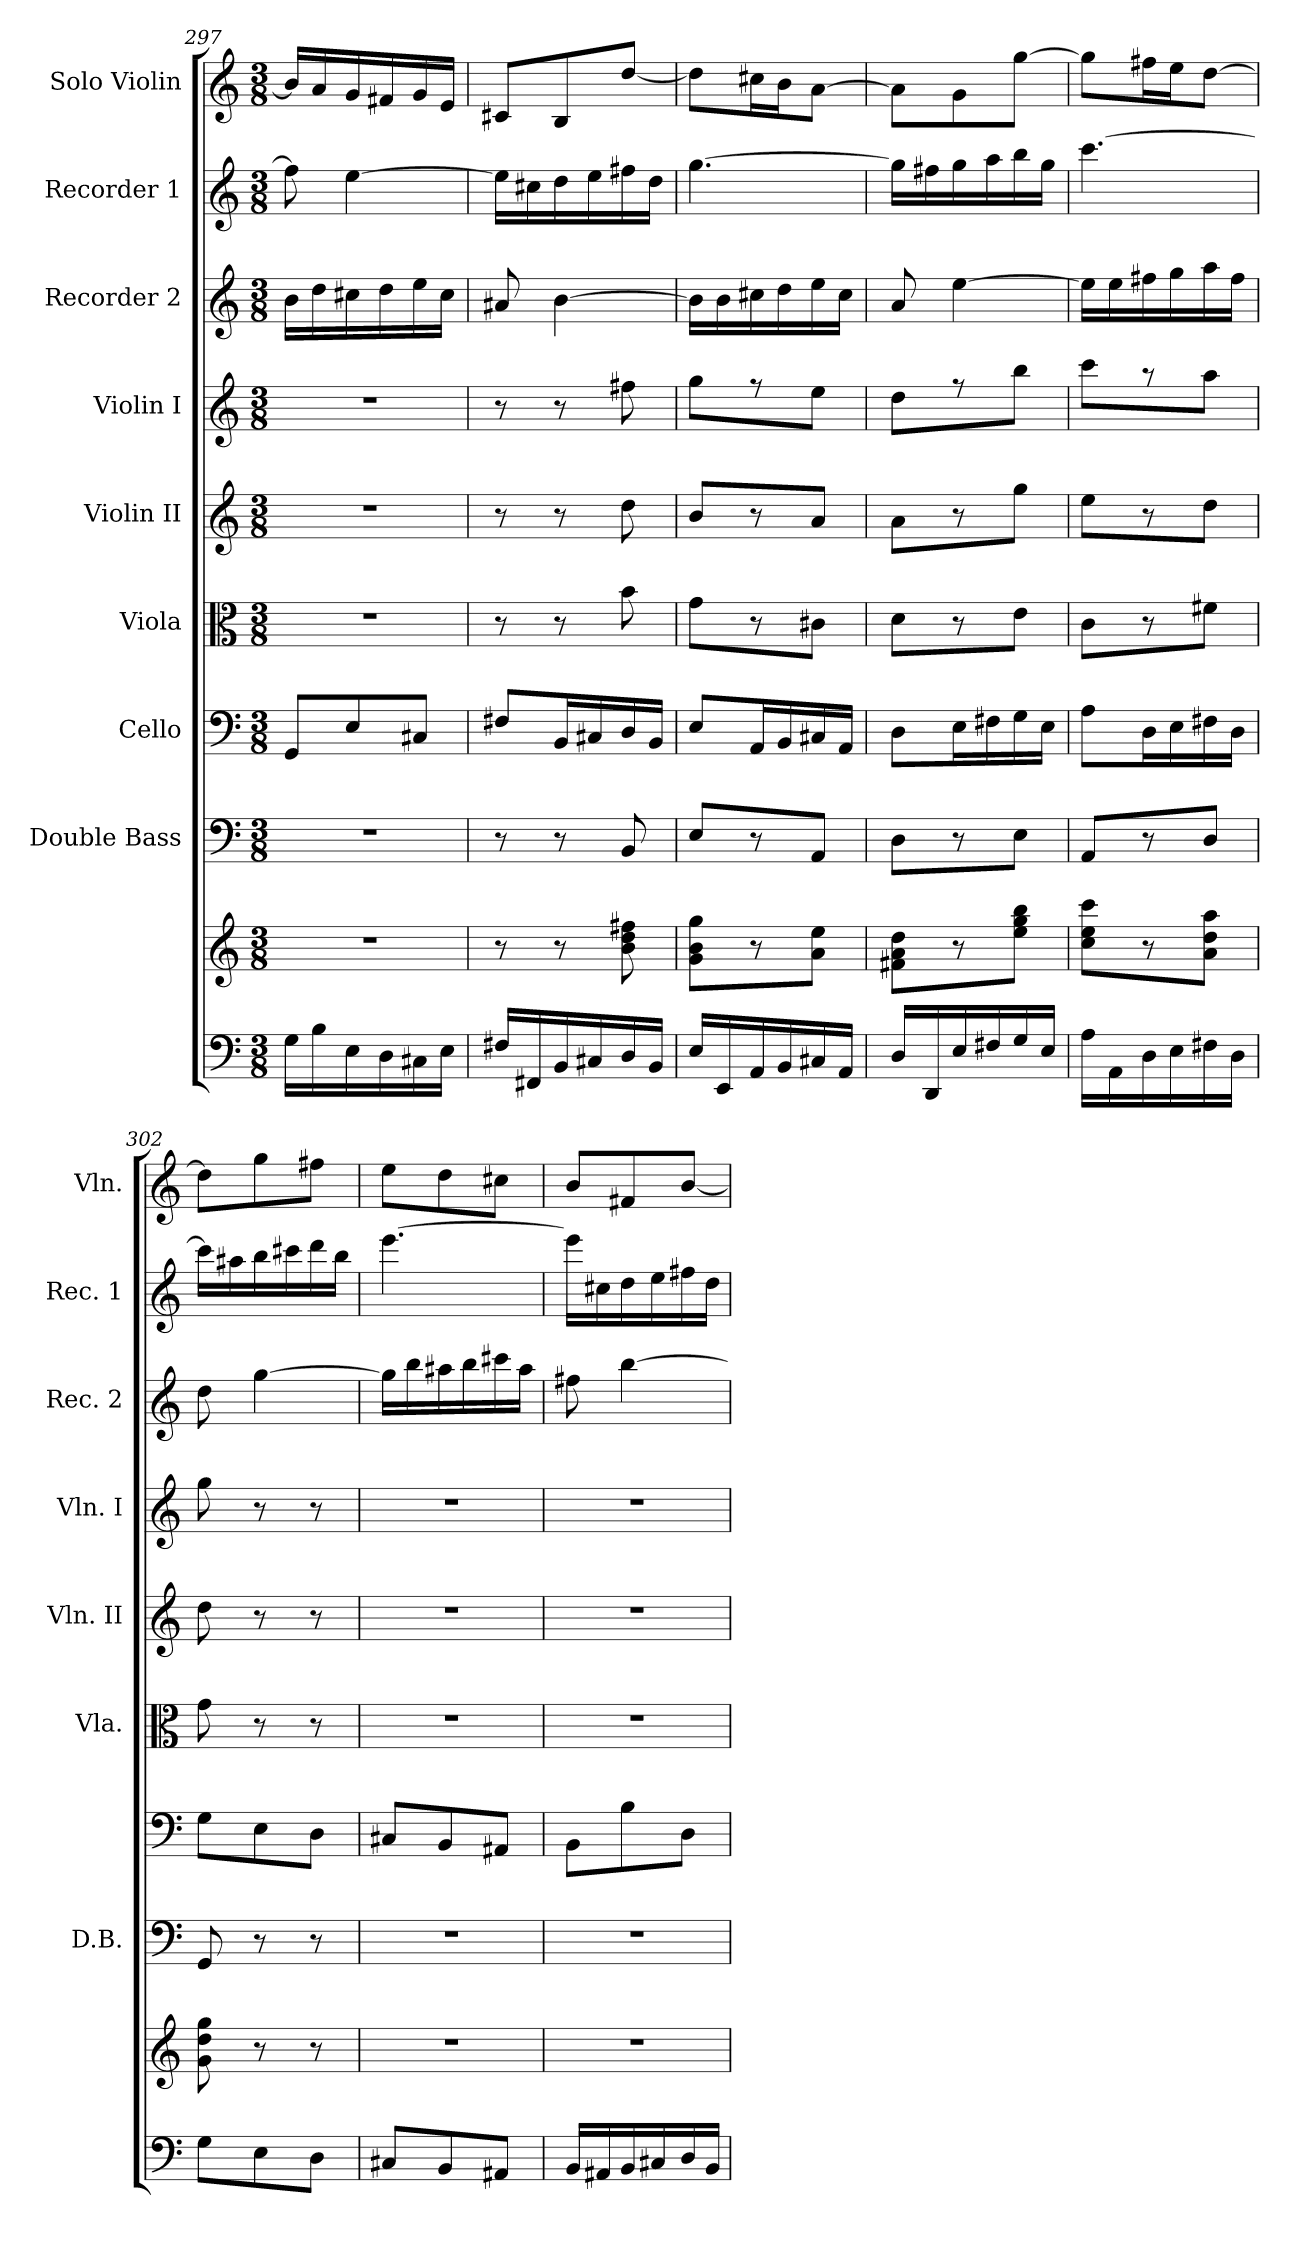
**kern	**kern	**kern	**kern	**kern	**kern	**kern	**kern	**kern	**kern
*part9	*part9	*part8	*part7	*part6	*part5	*part4	*part3	*part2	*part1
*staff10	*staff9	*staff8	*staff7	*staff6	*staff5	*staff4	*staff3	*staff2	*staff1
*	*	*I"Double Bass	*I"Cello	*I"Viola	*I"Violin II	*I"Violin I	*I"Recorder 2	*I"Recorder 1	*I"Solo Violin
*	*	*I'D.B.	*	*I'Vla.	*I'Vln. II	*I'Vln. I	*I'Rec. 2	*I'Rec. 1	*I'Vln.
*clefF4	*clefG2	*clefF4	*clefF4	*clefC3	*clefG2	*clefG2	*clefG2	*clefG2	*clefG2
*	*	*ITrd7c12	*	*	*	*	*	*	*
*M3/8	*M3/8	*M3/8	*M3/8	*M3/8	*M3/8	*M3/8	*M3/8	*M3/8	*M3/8
=297	=297	=297	=297	=297	=297	=297	=297	=297	=297
16G\LL	4.r	4.r	8GG/L	4.r	4.r	4.r	16b\LL	8ff#\]	16b/LL]
16B\	.	.	.	.	.	.	16dd\	.	16a/
16E\	.	.	8E/	.	.	.	16cc#\	[4ee\	16g/
16D\	.	.	.	.	.	.	16dd\	.	16f#/
16C#\	.	.	8C#/J	.	.	.	16ee\	.	16g/
16E\JJ	.	.	.	.	.	.	16cc#\JJ	.	16e/JJ
=298	=298	=298	=298	=298	=298	=298	=298	=298	=298
16F#/LL	8r	8r	8F#/L	8r	8r	8r	8a#/	16ee\LL]	8c#/L
16FF#/	.	.	.	.	.	.	.	16cc#\	.
16BB/	8r	8r	16BB/L	8r	8r	8r	[4b\	16dd\	8B/
16C#/	.	.	16C#/	.	.	.	.	16ee\	.
16D/	8b\ 8dd\ 8ff#\	8BBB/	16D/	8b\	8dd\	8ff#\	.	16ff#\	[8dd/J
16BB/JJ	.	.	16BB/JJ	.	.	.	.	16dd\JJ	.
=299	=299	=299	=299	=299	=299	=299	=299	=299	=299
16E/LL	8g\ 8b\ 8gg\L	8EE/L	8E/L	8g\L	8b/L	8gg\L	16b\LL]	[4.gg\	8dd\L]
16EE/	.	.	.	.	.	.	16b\	.	.
16AA/	8r	8r	16AA/L	8r	8r	8r	16cc#\	.	16cc#\L
16BB/	.	.	16BB/	.	.	.	16dd\	.	16b\J
16C#/	8a\ 8ee\J	8AAA/J	16C#/	8c#\J	8a/J	8ee\J	16ee\	.	[8a\J
16AA/JJ	.	.	16AA/JJ	.	.	.	16cc#\JJ	.	.
=300	=300	=300	=300	=300	=300	=300	=300	=300	=300
16D/LL	8f#\ 8a\ 8dd\L	8DD\L	8D\L	8d\L	8a\L	8dd\L	8a/	16gg\LL]	8a\L]
16DD/	.	.	.	.	.	.	.	16ff#\	.
16E/	8r	8r	16E\L	8r	8r	8r	[4ee\	16gg\	8g\
16F#/	.	.	16F#\	.	.	.	.	16aa\	.
16G/	8ee\ 8gg\ 8bb\J	8EE\J	16G\	8e\J	8gg\J	8bb\J	.	16bb\	[8gg\J
16E/JJ	.	.	16E\JJ	.	.	.	.	16gg\JJ	.
=301	=301	=301	=301	=301	=301	=301	=301	=301	=301
16A\LL	8cc\ 8ee\ 8ccc\L	8AAA/L	8A\L	8c\L	8ee\L	8ccc\L	16ee\LL]	[4.ccc\	8gg\L]
16AA\	.	.	.	.	.	.	16ee\	.	.
16D\	8r	8r	16D\L	8r	8r	8r	16ff#\	.	16ff#\L
16E\	.	.	16E\	.	.	.	16gg\	.	16ee\J
16F#\	8a\ 8dd\ 8aa\J	8DD/J	16F#\	8f#\J	8dd\J	8aa\J	16aa\	.	[8dd\J
16D\JJ	.	.	16D\JJ	.	.	.	16ff#\JJ	.	.
=302	=302	=302	=302	=302	=302	=302	=302	=302	=302
8G\L	8g\ 8dd\ 8gg\	8GGG/	8G\L	8g\	8dd\	8gg\	8dd\	16ccc\LL]	8dd\L]
.	.	.	.	.	.	.	.	16aa#\	.
8E\	8r	8r	8E\	8r	8r	8r	[4gg\	16bb\	8gg\
.	.	.	.	.	.	.	.	16ccc#\	.
8D\J	8r	8r	8D\J	8r	8r	8r	.	16ddd\	8ff#\J
.	.	.	.	.	.	.	.	16bb\JJ	.
=303	=303	=303	=303	=303	=303	=303	=303	=303	=303
8C#/L	4.r	4.r	8C#/L	4.r	4.r	4.r	16gg\LL]	[4.eee\	8ee\L
.	.	.	.	.	.	.	16bb\	.	.
8BB/	.	.	8BB/	.	.	.	16aa#\	.	8dd\
.	.	.	.	.	.	.	16bb\	.	.
8AA#/J	.	.	8AA#/J	.	.	.	16ccc#\	.	8cc#\J
.	.	.	.	.	.	.	16aa#\JJ	.	.
=304	=304	=304	=304	=304	=304	=304	=304	=304	=304
16BB/LL	4.r	4.r	8BB\L	4.r	4.r	4.r	8ff#\	16eee\LL]	8b/L
16AA#/	.	.	.	.	.	.	.	16cc#\	.
16BB/	.	.	8B\	.	.	.	[4bb\	16dd\	8f#/
16C#/	.	.	.	.	.	.	.	16ee\	.
16D/	.	.	8D\J	.	.	.	.	16ff#\	[8b/J
16BB/JJ	.	.	.	.	.	.	.	16dd\JJ	.
=	=	=	=	=	=	=	=	=	=
*-	*-	*-	*-	*-	*-	*-	*-	*-	*-
